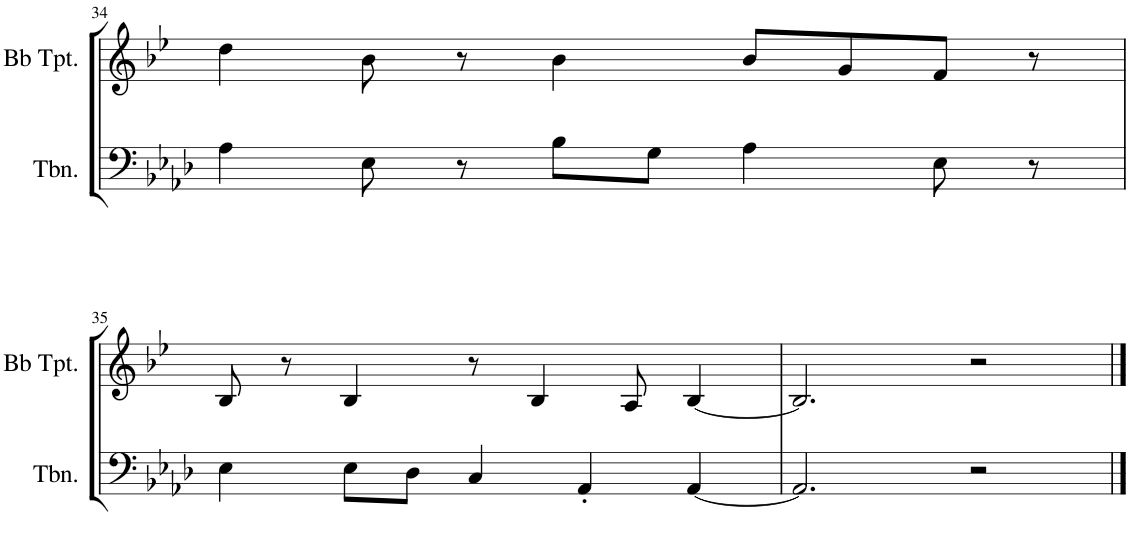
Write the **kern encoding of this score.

**kern	**kern
*part2	*part1
*staff2	*staff1
*I"Trombone	*I"Bb Trumpet
*I'Tbn.	*I'Bb Tpt.
!!LO:PB:g=z
*clefF4	*clefG2
*	*Trd1c2
*k[b-e-a-d-]	*k[b-e-]
*M5/4	*M5/4
=34	=34
4A-\	4dd\
8E-\	8b-\
8r	8r
8B-\L	4b-\
8G\J	.
4A-\	8b-/L
.	8g/
8E-\	8f/J
8r	8r
!!LO:LB:g=z
=35	=35
4E-\	8B-/
.	8r
8E-\L	4B-/
8D-\J	.
4C/	8r
.	4B-/
4AA-'/	.
.	8A/
[4AA-/	[4B-/
=36	=36
2.AA-/]	2.B-/]
2r	2r
==	==
*-	*-
